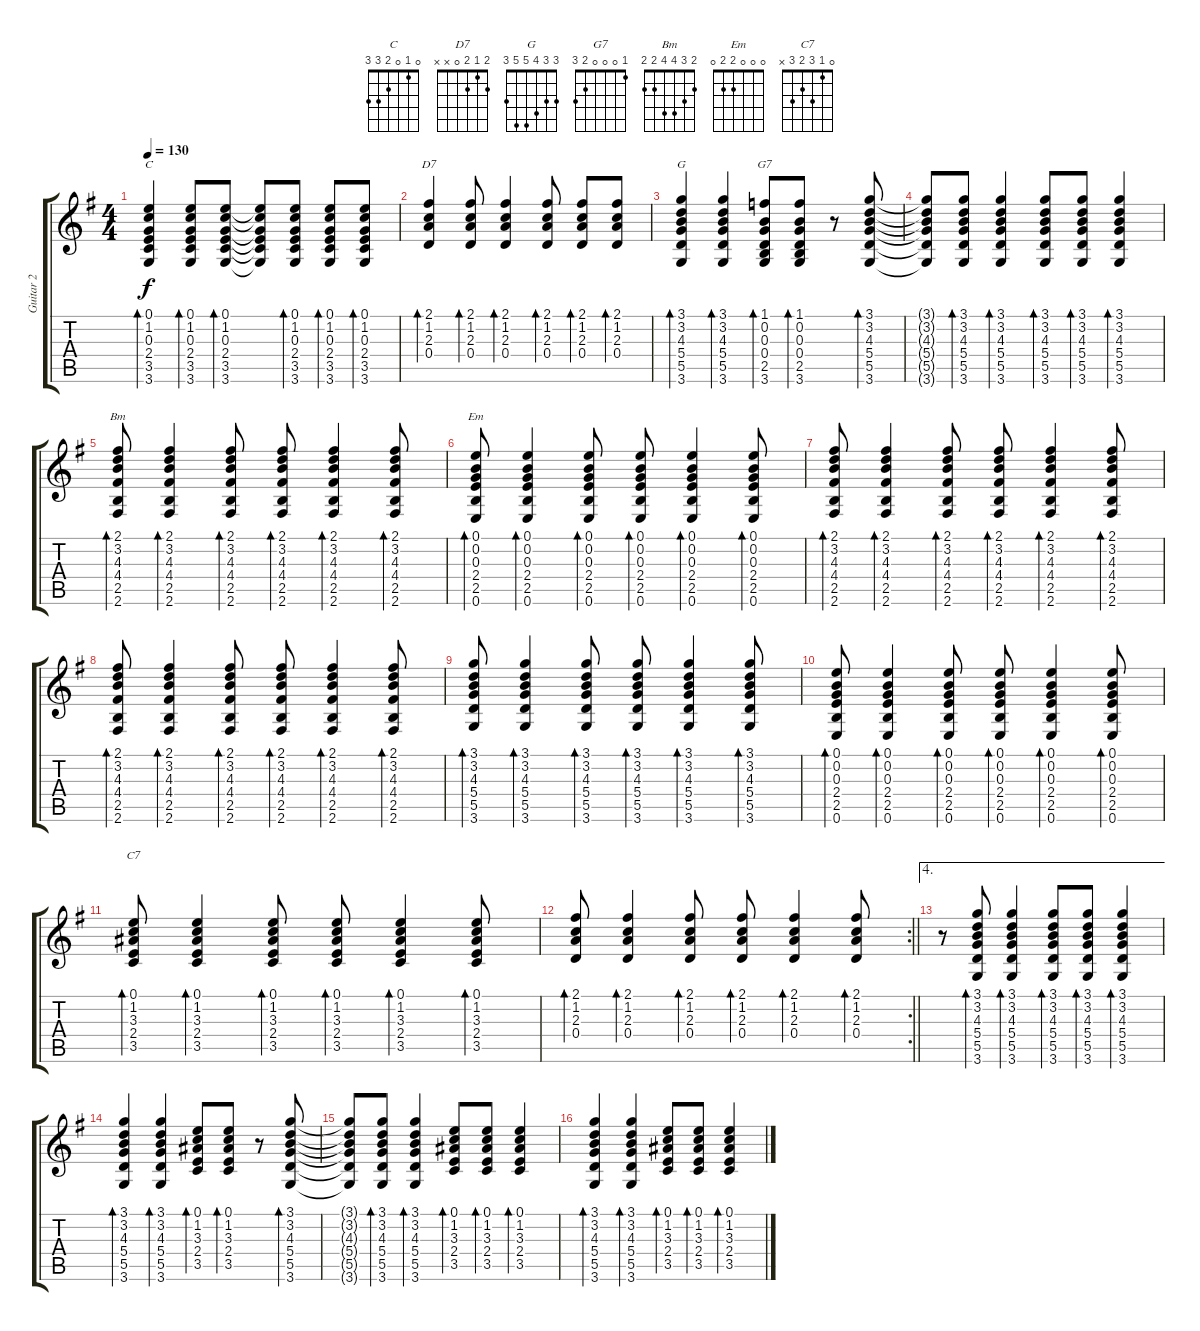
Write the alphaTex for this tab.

\track ("Guitar 2" "Guitar 2") {instrument electricguitarclean}
\staff {score tabs}
\tuning (E4 B3 G3 D3 A2 E2) {hide}
\chord ("C" 0 1 0 2 3 3)
\chord ("D7" 2 1 2 0 x x)
\chord ("G" 3 3 4 5 5 3) {barre 0}
\chord ("G7" 1 0 0 0 2 3)
\chord ("Bm" 2 3 4 4 2 2) {barre 0}
\chord ("Em" 0 0 0 2 2 0)
\chord ("C7" 0 1 3 2 3 x)
\ts (4 4)
\tempo 130
\clef g2
\ks g
(0.1 1.2 0.3 2.4 3.5 3.6).4{bd 60 ch "C" dy f} (0.1 1.2 0.3 2.4 3.5 3.6).8{bd 60} (0.1 1.2 0.3 2.4 3.5 3.6).8{bd 60} (0.1{t} 1.2{t} 0.3{t} 2.4{t} 3.5{t} 3.6{t}).8 (0.1 1.2 0.3 2.4 3.5 3.6).8{bd 60} (0.1 1.2 0.3 2.4 3.5 3.6).8{bd 60} (0.1 1.2 0.3 2.4 3.5 3.6).8{bd 60} |
(2.1 1.2 2.3 0.4).4{bd 60 ch "D7"} (2.1 1.2 2.3 0.4).8{bd 60} (2.1 1.2 2.3 0.4).4{bd 60} (2.1 1.2 2.3 0.4).8{bd 60} (2.1 1.2 2.3 0.4).8{bd 60} (2.1 1.2 2.3 0.4).8{bd 60} |
(3.1 3.2 4.3 5.4 5.5 3.6).4{bd 60 ch "G"} (3.1 3.2 4.3 5.4 5.5 3.6).4{bd 60} (1.1 0.2 0.3 0.4 2.5 3.6).8{bd 60 ch "G7"} (1.1 0.2 0.3 0.4 2.5 3.6).8{bd 60} r.8 (3.1 3.2 4.3 5.4 5.5 3.6).8{bd 60} |
(3.1{t} 3.2{t} 4.3{t} 5.4{t} 5.5{t} 3.6{t}).8 (3.1 3.2 4.3 5.4 5.5 3.6).8{bd 60} (3.1 3.2 4.3 5.4 5.5 3.6).4{bd 60} (3.1 3.2 4.3 5.4 5.5 3.6).8{bd 60} (3.1 3.2 4.3 5.4 5.5 3.6).8{bd 60} (3.1 3.2 4.3 5.4 5.5 3.6).4{bd 60} |
(2.1 3.2 4.3 4.4 2.5 2.6).8{bd 60 ch "Bm"} (2.1 3.2 4.3 4.4 2.5 2.6).4{bd 60} (2.1 3.2 4.3 4.4 2.5 2.6).8{bd 60} (2.1 3.2 4.3 4.4 2.5 2.6).8{bd 60} (2.1 3.2 4.3 4.4 2.5 2.6).4{bd 60} (2.1 3.2 4.3 4.4 2.5 2.6).8{bd 60} |
(0.1 0.2 0.3 2.4 2.5 0.6).8{bd 60 ch "Em"} (0.1 0.2 0.3 2.4 2.5 0.6).4{bd 60} (0.1 0.2 0.3 2.4 2.5 0.6).8{bd 60} (0.1 0.2 0.3 2.4 2.5 0.6).8{bd 60} (0.1 0.2 0.3 2.4 2.5 0.6).4{bd 60} (0.1 0.2 0.3 2.4 2.5 0.6).8{bd 60} |
(2.1 3.2 4.3 4.4 2.5 2.6).8{bd 60} (2.1 3.2 4.3 4.4 2.5 2.6).4{bd 60} (2.1 3.2 4.3 4.4 2.5 2.6).8{bd 60} (2.1 3.2 4.3 4.4 2.5 2.6).8{bd 60} (2.1 3.2 4.3 4.4 2.5 2.6).4{bd 60} (2.1 3.2 4.3 4.4 2.5 2.6).8{bd 60} |
(2.1 3.2 4.3 4.4 2.5 2.6).8{bd 60} (2.1 3.2 4.3 4.4 2.5 2.6).4{bd 60} (2.1 3.2 4.3 4.4 2.5 2.6).8{bd 60} (2.1 3.2 4.3 4.4 2.5 2.6).8{bd 60} (2.1 3.2 4.3 4.4 2.5 2.6).4{bd 60} (2.1 3.2 4.3 4.4 2.5 2.6).8{bd 60} |
(3.1 3.2 4.3 5.4 5.5 3.6).8{bd 60} (3.1 3.2 4.3 5.4 5.5 3.6).4{bd 60} (3.1 3.2 4.3 5.4 5.5 3.6).8{bd 60} (3.1 3.2 4.3 5.4 5.5 3.6).8{bd 60} (3.1 3.2 4.3 5.4 5.5 3.6).4{bd 60} (3.1 3.2 4.3 5.4 5.5 3.6).8{bd 60} |
(0.1 0.2 0.3 2.4 2.5 0.6).8{bd 60} (0.1 0.2 0.3 2.4 2.5 0.6).4{bd 60} (0.1 0.2 0.3 2.4 2.5 0.6).8{bd 60} (0.1 0.2 0.3 2.4 2.5 0.6).8{bd 60} (0.1 0.2 0.3 2.4 2.5 0.6).4{bd 60} (0.1 0.2 0.3 2.4 2.5 0.6).8{bd 60} |
(0.1 1.2 3.3 2.4 3.5).8{bd 60 ch "C7"} (0.1 1.2 3.3 2.4 3.5).4{bd 60} (0.1 1.2 3.3 2.4 3.5).8{bd 60} (0.1 1.2 3.3 2.4 3.5).8{bd 60} (0.1 1.2 3.3 2.4 3.5).4{bd 60} (0.1 1.2 3.3 2.4 3.5).8{bd 60} |
\rc 2
\barLineRight lightlight
(2.1 1.2 2.3 0.4).8{bd 60} (2.1 1.2 2.3 0.4).4{bd 60} (2.1 1.2 2.3 0.4).8{bd 60} (2.1 1.2 2.3 0.4).8{bd 60} (2.1 1.2 2.3 0.4).4{bd 60} (2.1 1.2 2.3 0.4).8{bd 60} |
\ae 4
r.8 (3.1 3.2 4.3 5.4 5.5 3.6).8{bd 60} (3.1 3.2 4.3 5.4 5.5 3.6).4{bd 60} (3.1 3.2 4.3 5.4 5.5 3.6).8{bd 60} (3.1 3.2 4.3 5.4 5.5 3.6).8{bd 60} (3.1 3.2 4.3 5.4 5.5 3.6).4{bd 60} |
(3.1 3.2 4.3 5.4 5.5 3.6).4{bd 60} (3.1 3.2 4.3 5.4 5.5 3.6).4{bd 60} (0.1 1.2 3.3 2.4 3.5).8{bd 60} (0.1 1.2 3.3 2.4 3.5).8{bd 60} r.8 (3.1 3.2 4.3 5.4 5.5 3.6).8{bd 60} |
(3.1{t} 3.2{t} 4.3{t} 5.4{t} 5.5{t} 3.6{t}).8 (3.1 3.2 4.3 5.4 5.5 3.6).8{bd 60} (3.1 3.2 4.3 5.4 5.5 3.6).4{bd 60} (0.1 1.2 3.3 2.4 3.5).8{bd 60} (0.1 1.2 3.3 2.4 3.5).8{bd 60} (0.1 1.2 3.3 2.4 3.5).4{bd 60} |
(3.1 3.2 4.3 5.4 5.5 3.6).4{bd 60} (3.1 3.2 4.3 5.4 5.5 3.6).4{bd 60} (0.1 1.2 3.3 2.4 3.5).8{bd 60} (0.1 1.2 3.3 2.4 3.5).8{bd 60} (0.1 1.2 3.3 2.4 3.5).4{bd 60}
